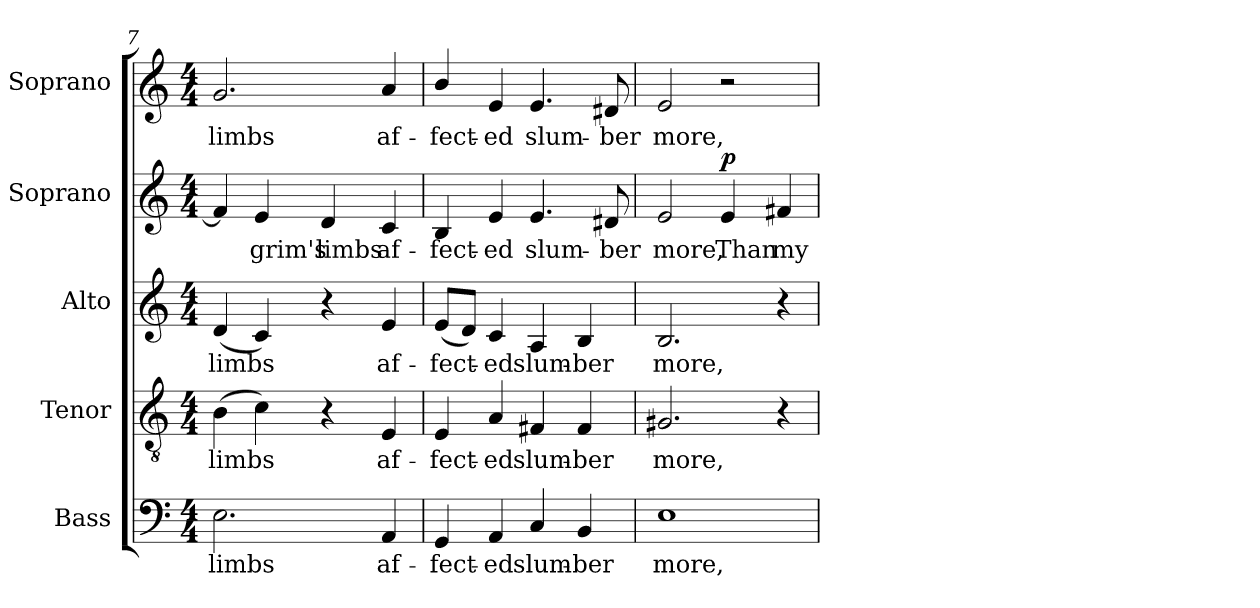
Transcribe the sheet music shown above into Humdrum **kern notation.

**kern	**text	**kern	**text	**kern	**text	**kern	**text	**dynam	**kern	**text
*part5	*part5	*part4	*part4	*part3	*part3	*part2	*part2	*part2	*part1	*part1
*staff5	*staff5	*staff4	*staff4	*staff3	*staff3	*staff2	*staff2	*staff2	*staff1	*staff1
*I"Bass	*	*I"Tenor	*	*I"Alto	*	*I"Soprano	*	*	*I"Soprano	*
*I'B.	*	*I'T.	*	*I'A.	*	*I'S.	*	*	*I'S.	*
*clefF4	*	*clefGv2	*	*clefG2	*	*clefG2	*	*	*clefG2	*
*	*	*ITrd7c12	*	*	*	*	*	*	*	*
*k[]	*	*k[]	*	*k[]	*	*k[]	*	*	*k[]	*
*C:	*	*C:	*	*C:	*	*C:	*	*	*C:	*
*M4/4	*	*M4/4	*	*M4/4	*	*M4/4	*	*	*M4/4	*
=7	=7	=7	=7	=7	=7	=7	=7	=7	=7	=7
!	!LO:LY:b:color=#000000	!	!	!	!	!	!	!	!	!
!	!	!	!LO:LY:b:color=#000000	!	!	!	!	!	!	!
!	!	!	!	!	!LO:LY:b:color=#000000	!	!	!	!	!
!	!	!	!	!	!	!	!	!	!	!LO:LY:b:color=#000000
2.Ei\	limbs	(4BBi\	limbs	(4di/	limbs	4fi/]	.	.	2.gi/	limbs
!	!	!	!	!	!	!	!LO:LY:b:color=#000000	!	!	!
.	.	4Ci\)	.	4ci/)	.	4ei/	-grim's	.	.	.
!	!	!	!	!	!	!	!LO:LY:b:color=#000000	!	!	!
.	.	4r	.	4r	.	4di/	limbs	.	.	.
!	!LO:LY:b:color=#000000	!	!	!	!	!	!	!	!	!
!	!	!	!LO:LY:b:color=#000000	!	!	!	!	!	!	!
!	!	!	!	!	!LO:LY:b:color=#000000	!	!	!	!	!
!	!	!	!	!	!	!	!LO:LY:b:color=#000000	!	!	!
!	!	!	!	!	!	!	!	!	!	!LO:LY:b:color=#000000
4AAi/	af-	4EEi/	af-	4ei/	af-	4ci/	af-	.	4ai/	af-
=8	=8	=8	=8	=8	=8	=8	=8	=8	=8	=8
!	!LO:LY:b:color=#000000	!	!	!	!	!	!	!	!	!
!	!	!	!LO:LY:b:color=#000000	!	!	!	!	!	!	!
!	!	!	!	!	!LO:LY:b:color=#000000	!	!	!	!	!
!	!	!	!	!	!	!	!LO:LY:b:color=#000000	!	!	!
!	!	!	!	!	!	!	!	!	!	!LO:LY:b:color=#000000
4GGi/	-fect-	4EEi/	-fect-	(8ei/L	-fect-	4Bi/	-fect-	.	4bi/	-fect-
.	.	.	.	8di/J)	.	.	.	.	.	.
!	!LO:LY:b:color=#000000	!	!	!	!	!	!	!	!	!
!	!	!	!LO:LY:b:color=#000000	!	!	!	!	!	!	!
!	!	!	!	!	!LO:LY:b:color=#000000	!	!	!	!	!
!	!	!	!	!	!	!	!LO:LY:b:color=#000000	!	!	!
!	!	!	!	!	!	!	!	!	!	!LO:LY:b:color=#000000
4AAi/	-ed	4AAi/	-ed	4ci/	-ed	4ei/	-ed	.	4ei/	-ed
!	!LO:LY:b:color=#000000	!	!	!	!	!	!	!	!	!
!	!	!	!LO:LY:b:color=#000000	!	!	!	!	!	!	!
!	!	!	!	!	!LO:LY:b:color=#000000	!	!	!	!	!
!	!	!	!	!	!	!	!LO:LY:b:color=#000000	!	!	!
!	!	!	!	!	!	!	!	!	!	!LO:LY:b:color=#000000
4Ci/	slum-	4FF#Xi/	slum-	4Ai/	slum-	4.ei/	slum-	.	4.ei/	slum-
!	!LO:LY:b:color=#000000	!	!	!	!	!	!	!	!	!
!	!	!	!LO:LY:b:color=#000000	!	!	!	!	!	!	!
!	!	!	!	!	!LO:LY:b:color=#000000	!	!	!	!	!
4BBi/	-ber	4FF#i/	-ber	4Bi/	-ber	.	.	.	.	.
!	!	!	!	!	!	!	!LO:LY:b:color=#000000	!	!	!
!	!	!	!	!	!	!	!	!	!	!LO:LY:b:color=#000000
.	.	.	.	.	.	8d#Xi/	-ber	.	8d#Xi/	-ber
=9	=9	=9	=9	=9	=9	=9	=9	=9	=9	=9
!	!LO:LY:b:color=#000000	!	!	!	!	!	!	!	!	!
!	!	!	!LO:LY:b:color=#000000	!	!	!	!	!	!	!
!	!	!	!	!	!LO:LY:b:color=#000000	!	!	!	!	!
!	!	!	!	!	!	!	!LO:LY:b:color=#000000	!	!	!
!	!	!	!	!	!	!	!	!	!	!LO:LY:b:color=#000000
1Ei	more,	2.GG#Xi/	more,	2.Bi/	more,	2ei/	more,	.	2ei/	more,
!	!	!	!	!	!	!	!LO:LY:b:color=#000000	!	!	!
.	.	.	.	.	.	4ei/	Than	p	2r	.
!	!	!	!	!	!	!	!LO:LY:b:color=#000000	!	!	!
.	.	4r	.	4r	.	4f#Xi/	my	.	.	.
=	=	=	=	=	=	=	=	=	=	=
*-	*-	*-	*-	*-	*-	*-	*-	*-	*-	*-
